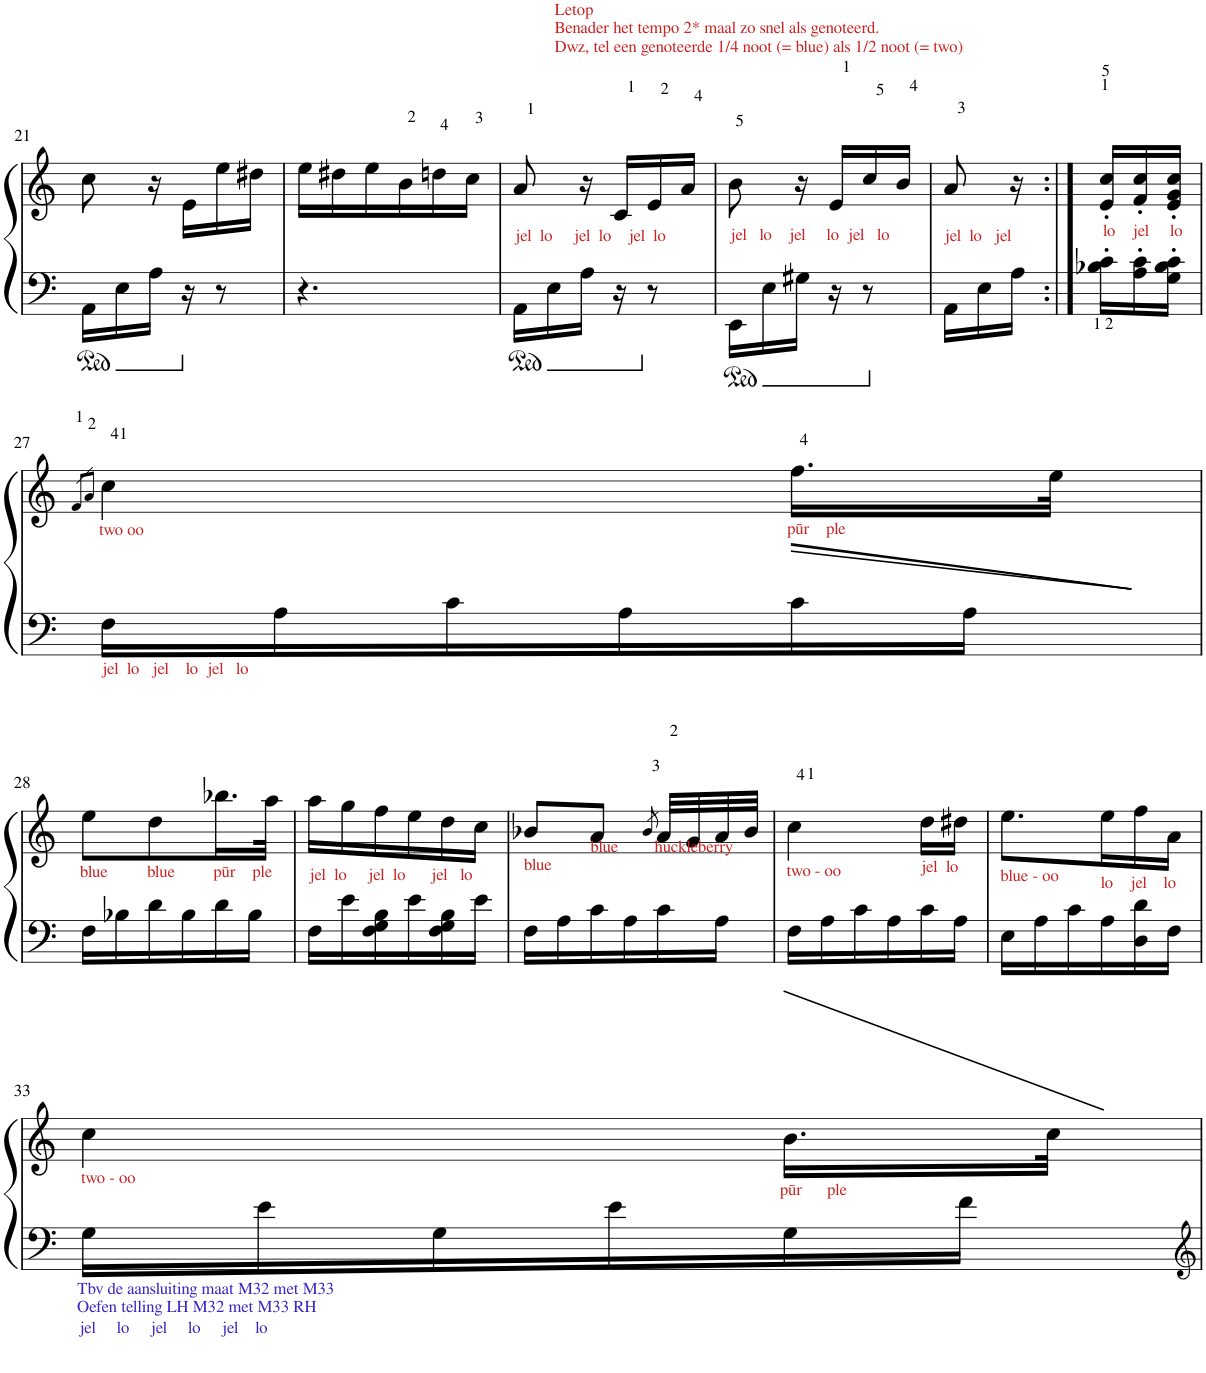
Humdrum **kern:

**kern	**kern
*part1	*part1
*staff2	*staff1
*I"Piano	*
*I'Pno	*
!!LO:PB:g=z
*clefF4	*clefG2
*k[]	*k[]
*M3/8	*M3/8
=21	=21
16AA\LL	8cc\
16E\	.
16A\JJ	16r
16r	16e\LL
8r	16ee\
.	16dd#X\JJ
=22	=22
4.r	16ee\LL
.	16dd#X\
.	16ee\
.	16b\
.	16ddn\
.	16cc\JJ
=23	=23
!LO:TX:a:color=#C92525:t=jel  lo     jel  lo    jel  lo	!
16AA\LL	8a/
16E\	.
16A\JJ	16r
16r	16c/LL
8r	16e/
.	16a/JJ
=24	=24
!	!LO:TX:a:color=#CA2525:t=Letop
!	!LO:TX:a:t=Benader het tempo 2* maal zo snel als genoteerd.
!	!LO:TX:a:t=Dwz, tel een genoteerde 1/4 noot (= blue) als 1/2 noot (= two)
!LO:TX:a:color=#C92525:t=jel   lo    jel     lo  jel   lo	!
16EE\LL	8b\
16E\	.
16G#X\JJ	16r
16r	16e/LL
8r	16cc/
.	16b/JJ
=25	=25
!LO:TX:a:color=#C92525:t=jel  lo   jel	!
16AA\LL	8a/
16E\	.
16A\JJ	16r
=26:|!	=26:|!
!	!LO:TX:b:color=#C82525:t=lo    jel     lo
16B-X\' 16c\'LL	16e/' 16cc/'LL
16A\' 16c\'	16f/' 16cc/'
16G\' 16B-\' 16c\'JJ	16e/' 16g/' 16cc/'JJ
!!LO:LB:g=z
=27	=27
.	8qf/L
.	8qa/J
!	!LO:TX:b:color=#C92525:t=two oo
!LO:TX:b:color=#C72525:t=jel  lo   jel    lo  jel   lo	!
16F\LL	4cc\
16A\	.
16c\	.
16A\	.
!	!LO:TX:b:color=#C92525:t=pūr    ple
16c\	16.ff\LL
16A\JJ	.
.	32ee\JJk
!!LO:LB:g=z
=28	=28
!	!LO:TX:b:color=#C52525:t=blue
16F\LL	8ee\L
16B-X\	.
!	!LO:TX:b:color=#C52525:t=blue
16d\	8dd\
16B-\	.
!	!LO:TX:b:color=#C52525:t=pūr    ple
16d\	16.bb-X\L
16B-\JJ	.
.	32aa\JJk
=29	=29
!	!LO:TX:b:color=#C52525:t=jel  lo     jel  lo      jel   lo
16F\LL	16aa\LL
16e\	16gg\
16F\ 16G\ 16B\	16ff\
16e\	16ee\
16F\ 16G\ 16B\	16dd\
16e\JJ	16cc\JJ
=30	=30
!	!LO:TX:b:color=#C52525:t=blue
16F\LL	8b-X/L
16A\	.
!	!LO:TX:a:color=#C72525:t=blue
16c\	8a/J
16A\	.
.	8qb-/
!	!LO:TX:a:color=#C72525:t=huckleberry
16c\	32a/LLL
.	32g/
16A\JJ	32a/
.	32b-/JJJ
=31	=31
!	!LO:TX:b:color=#C52525:t=two - oo
16F\LL	4cc\
16A\	.
16c\	.
16A\	.
!	!LO:TX:b:color=#C72525:t=jel  lo
16c\	16dd\LL
16A\JJ	16dd#X\JJ
=32	=32
!	!LO:TX:b:color=#C72525:t=blue - oo
16E\LL	8.ee\L
16A\	.
16c\	.
!	!LO:TX:b:color=#C72525:t=lo    jel    lo
16A\	16ee\L
16D\ 16d\	16ff\
16F\JJ	16a\JJ
!!LO:LB:g=z
=33	=33
!	!LO:TX:b:color=#C72525:t=two - oo
!LO:TX:b:color=#3A25C5:t=Tbv de aansluiting maat M32 met M33	!
!LO:TX:b:t=Oefen telling LH M32 met M33 RH	!
!LO:TX:b:color=#3A25C5:t=jel     lo     jel     lo     jel    lo	!
16G\LL	4cc\
16e\	.
16G\	.
16e\	.
!	!LO:TX:b:color=#C62525:t=pūr      ple
16G\	16.b\LL
16f\JJ	.
.	32cc\JJk
=	=
*-	*-
